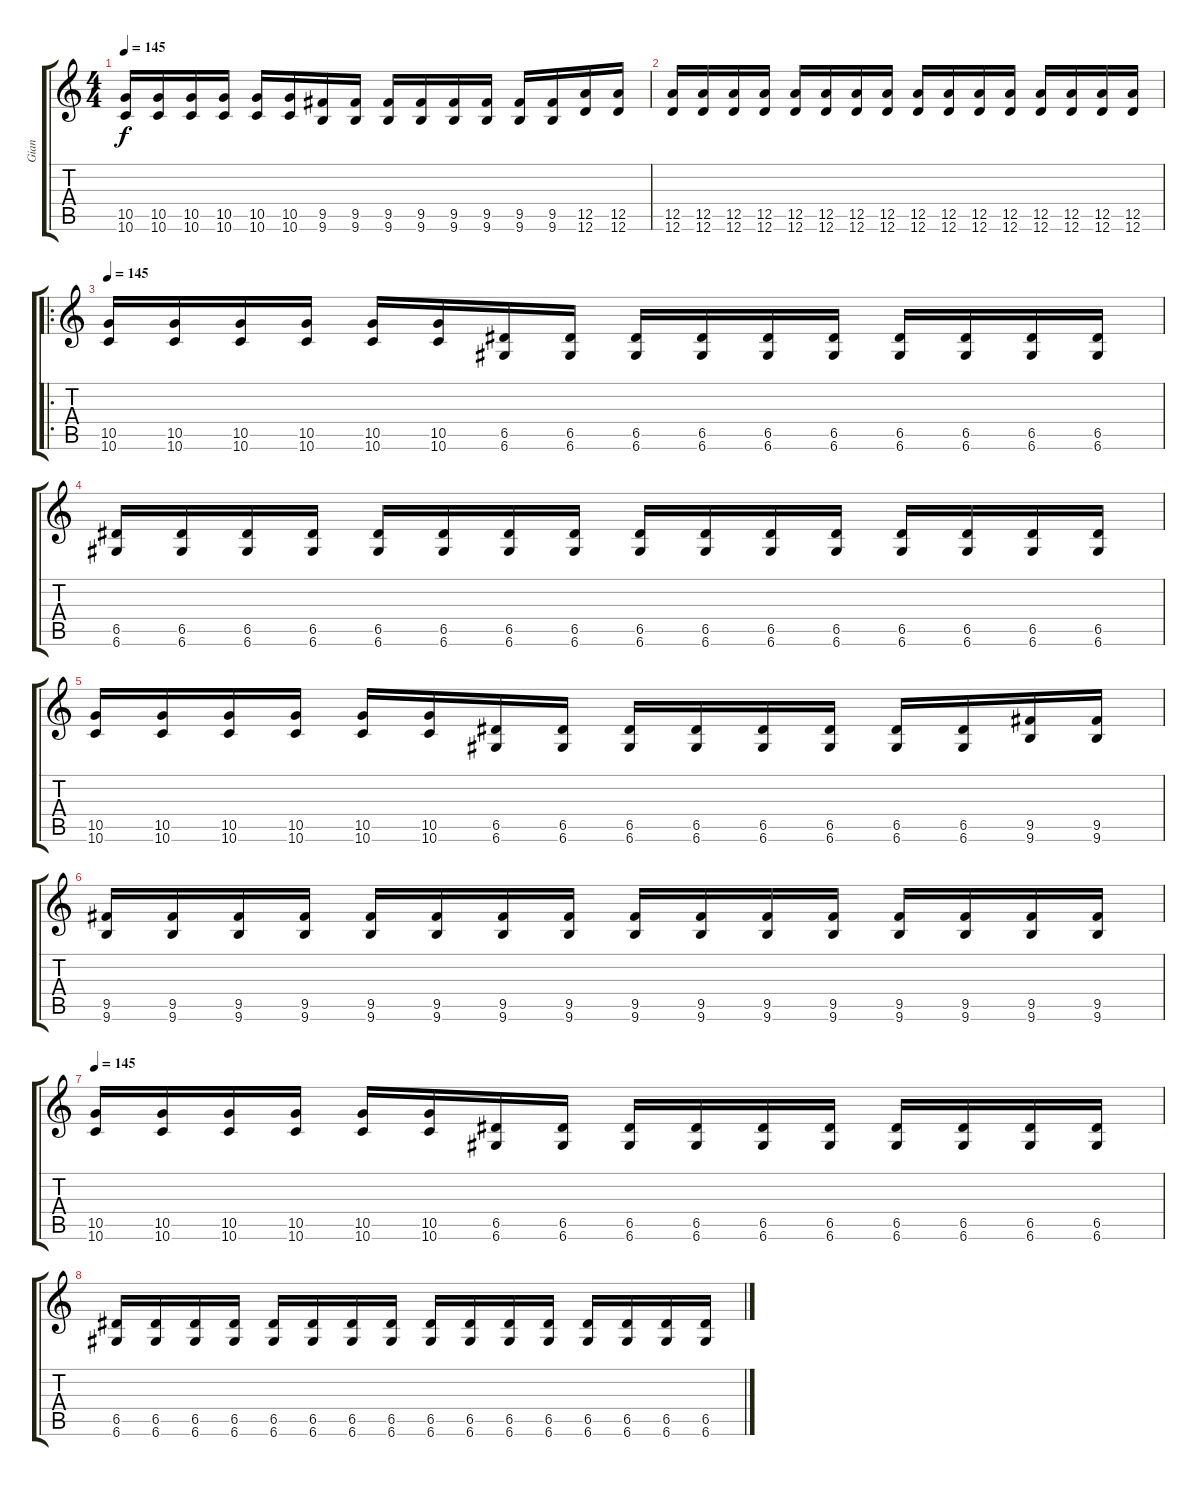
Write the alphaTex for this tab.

\track ("Gian" "Gian") {instrument distortionguitar}
\staff {score tabs}
\tuning (E4 B3 G3 D3 A2 D2) {hide}
\ts (4 4)
\tempo 145
\clef g2
\ks c
(10.5 10.6).16{dy f} (10.5 10.6).16 (10.5 10.6).16 (10.5 10.6).16 (10.5 10.6).16 (10.5 10.6).16 (9.5 9.6).16 (9.5 9.6).16 (9.5 9.6).16 (9.5 9.6).16 (9.5 9.6).16 (9.5 9.6).16 (9.5 9.6).16 (9.5 9.6).16 (12.5 12.6).16 (12.5 12.6).16 |
(12.5 12.6).16 (12.5 12.6).16 (12.5 12.6).16 (12.5 12.6).16 (12.5 12.6).16 (12.5 12.6).16 (12.5 12.6).16 (12.5 12.6).16 (12.5 12.6).16 (12.5 12.6).16 (12.5 12.6).16 (12.5 12.6).16 (12.5 12.6).16 (12.5 12.6).16 (12.5 12.6).16 (12.5 12.6).16 |
\ro
\tempo 145
(10.5 10.6).16 (10.5 10.6).16 (10.5 10.6).16 (10.5 10.6).16 (10.5 10.6).16 (10.5 10.6).16 (6.5 6.6).16 (6.5 6.6).16 (6.5 6.6).16 (6.5 6.6).16 (6.5 6.6).16 (6.5 6.6).16 (6.5 6.6).16 (6.5 6.6).16 (6.5 6.6).16 (6.5 6.6).16 |
(6.5 6.6).16 (6.5 6.6).16 (6.5 6.6).16 (6.5 6.6).16 (6.5 6.6).16 (6.5 6.6).16 (6.5 6.6).16 (6.5 6.6).16 (6.5 6.6).16 (6.5 6.6).16 (6.5 6.6).16 (6.5 6.6).16 (6.5 6.6).16 (6.5 6.6).16 (6.5 6.6).16 (6.5 6.6).16 |
(10.5 10.6).16 (10.5 10.6).16 (10.5 10.6).16 (10.5 10.6).16 (10.5 10.6).16 (10.5 10.6).16 (6.5 6.6).16 (6.5 6.6).16 (6.5 6.6).16 (6.5 6.6).16 (6.5 6.6).16 (6.5 6.6).16 (6.5 6.6).16 (6.5 6.6).16 (9.5 9.6).16 (9.5 9.6).16 |
(9.5 9.6).16 (9.5 9.6).16 (9.5 9.6).16 (9.5 9.6).16 (9.5 9.6).16 (9.5 9.6).16 (9.5 9.6).16 (9.5 9.6).16 (9.5 9.6).16 (9.5 9.6).16 (9.5 9.6).16 (9.5 9.6).16 (9.5 9.6).16 (9.5 9.6).16 (9.5 9.6).16 (9.5 9.6).16 |
\tempo 145
(10.5 10.6).16 (10.5 10.6).16 (10.5 10.6).16 (10.5 10.6).16 (10.5 10.6).16 (10.5 10.6).16 (6.5 6.6).16 (6.5 6.6).16 (6.5 6.6).16 (6.5 6.6).16 (6.5 6.6).16 (6.5 6.6).16 (6.5 6.6).16 (6.5 6.6).16 (6.5 6.6).16 (6.5 6.6).16 |
(6.5 6.6).16 (6.5 6.6).16 (6.5 6.6).16 (6.5 6.6).16 (6.5 6.6).16 (6.5 6.6).16 (6.5 6.6).16 (6.5 6.6).16 (6.5 6.6).16 (6.5 6.6).16 (6.5 6.6).16 (6.5 6.6).16 (6.5 6.6).16 (6.5 6.6).16 (6.5 6.6).16 (6.5 6.6).16
